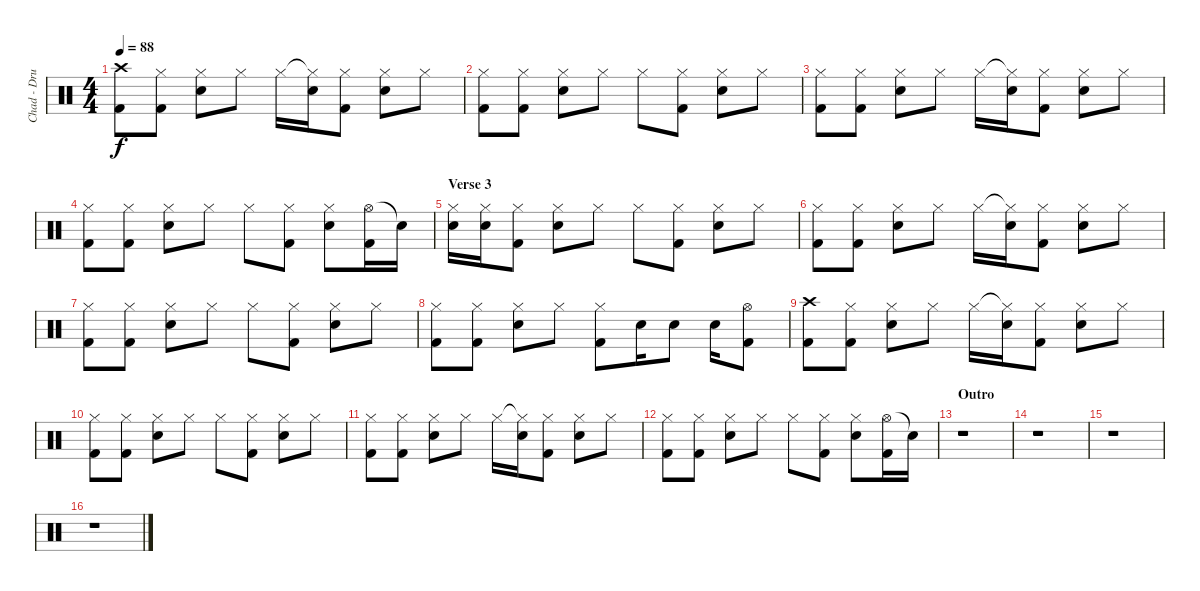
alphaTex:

\track ("Chad - Drums" "Chad - Dru") {instrument percussion}
\staff {score}
\articulation defaults
\ts (4 4)
\tempo 88
\clef neutral
\ks c
("Crash high (hit)" "Kick (hit) 2").8{dy f} ("Hi-Hat (closed)" "Kick (hit) 2").8 ("Hi-Hat (closed)" "Snare (hit) 2").8 "Hi-Hat (closed)".8 "Hi-Hat (closed)".16 ("Hi-Hat (closed)"{t} "Snare (hit) 2").16 ("Hi-Hat (closed)" "Kick (hit) 2").8 ("Hi-Hat (closed)" "Snare (hit) 2").8 "Hi-Hat (closed)".8 |
("Hi-Hat (closed)" "Kick (hit) 2").8 ("Hi-Hat (closed)" "Kick (hit) 2").8 ("Hi-Hat (closed)" "Snare (hit) 2").8 "Hi-Hat (closed)".8 "Hi-Hat (closed)".8 ("Hi-Hat (closed)" "Kick (hit) 2").8 ("Hi-Hat (closed)" "Snare (hit) 2").8 "Hi-Hat (closed)".8 |
("Hi-Hat (closed)" "Kick (hit) 2").8 ("Hi-Hat (closed)" "Kick (hit) 2").8 ("Hi-Hat (closed)" "Snare (hit) 2").8 "Hi-Hat (closed)".8 "Hi-Hat (closed)".16 ("Hi-Hat (closed)"{t} "Snare (hit) 2").16 ("Hi-Hat (closed)" "Kick (hit) 2").8 ("Hi-Hat (closed)" "Snare (hit) 2").8 "Hi-Hat (closed)".8 |
("Hi-Hat (closed)" "Kick (hit) 2").8 ("Hi-Hat (closed)" "Kick (hit) 2").8 ("Hi-Hat (closed)" "Snare (hit) 2").8 "Hi-Hat (closed)".8 "Hi-Hat (closed)".8 ("Hi-Hat (closed)" "Kick (hit) 2").8 ("Hi-Hat (closed)" "Snare (hit) 2").8 ("Hi-Hat (open)" "Kick (hit) 2").16 "Snare (hit)"{t}.16 |
\section ("" "Verse 3")
("Hi-Hat (closed)" "Snare (hit) 2").16 ("Hi-Hat (closed)" "Snare (hit) 2").16 ("Hi-Hat (closed)" "Kick (hit) 2").8 ("Hi-Hat (closed)" "Snare (hit) 2").8 "Hi-Hat (closed)".8 "Hi-Hat (closed)".8 ("Hi-Hat (closed)" "Kick (hit) 2").8 ("Hi-Hat (closed)" "Snare (hit) 2").8 "Hi-Hat (closed)".8 |
("Hi-Hat (closed)" "Kick (hit) 2").8 ("Hi-Hat (closed)" "Kick (hit) 2").8 ("Hi-Hat (closed)" "Snare (hit) 2").8 "Hi-Hat (closed)".8 "Hi-Hat (closed)".16 ("Hi-Hat (closed)"{t} "Snare (hit) 2").16 ("Hi-Hat (closed)" "Kick (hit) 2").8 ("Hi-Hat (closed)" "Snare (hit) 2").8 "Hi-Hat (closed)".8 |
("Hi-Hat (closed)" "Kick (hit) 2").8 ("Hi-Hat (closed)" "Kick (hit) 2").8 ("Hi-Hat (closed)" "Snare (hit) 2").8 "Hi-Hat (closed)".8 "Hi-Hat (closed)".8 ("Hi-Hat (closed)" "Kick (hit) 2").8 ("Hi-Hat (closed)" "Snare (hit) 2").8 "Hi-Hat (closed)".8 |
("Hi-Hat (closed)" "Kick (hit) 2").8 ("Hi-Hat (closed)" "Kick (hit) 2").8 ("Hi-Hat (closed)" "Snare (hit) 2").8 "Hi-Hat (closed)".8 ("Hi-Hat (closed)" "Kick (hit) 2").8 "Snare (hit) 2".16 "Snare (hit) 2".8 "Snare (hit) 2".16 ("Hi-Hat (open)" "Kick (hit) 2").8 |
("Crash high (hit)" "Kick (hit) 2").8 ("Hi-Hat (closed)" "Kick (hit) 2").8 ("Hi-Hat (closed)" "Snare (hit) 2").8 "Hi-Hat (closed)".8 "Hi-Hat (closed)".16 ("Hi-Hat (closed)"{t} "Snare (hit) 2").16 ("Hi-Hat (closed)" "Kick (hit) 2").8 ("Hi-Hat (closed)" "Snare (hit) 2").8 "Hi-Hat (closed)".8 |
("Hi-Hat (closed)" "Kick (hit) 2").8 ("Hi-Hat (closed)" "Kick (hit) 2").8 ("Hi-Hat (closed)" "Snare (hit) 2").8 "Hi-Hat (closed)".8 "Hi-Hat (closed)".8 ("Hi-Hat (closed)" "Kick (hit) 2").8 ("Hi-Hat (closed)" "Snare (hit) 2").8 "Hi-Hat (closed)".8 |
("Hi-Hat (closed)" "Kick (hit) 2").8 ("Hi-Hat (closed)" "Kick (hit) 2").8 ("Hi-Hat (closed)" "Snare (hit) 2").8 "Hi-Hat (closed)".8 "Hi-Hat (closed)".16 ("Hi-Hat (closed)"{t} "Snare (hit) 2").16 ("Hi-Hat (closed)" "Kick (hit) 2").8 ("Hi-Hat (closed)" "Snare (hit) 2").8 "Hi-Hat (closed)".8 |
("Hi-Hat (closed)" "Kick (hit) 2").8 ("Hi-Hat (closed)" "Kick (hit) 2").8 ("Hi-Hat (closed)" "Snare (hit) 2").8 "Hi-Hat (closed)".8 "Hi-Hat (closed)".8 ("Hi-Hat (closed)" "Kick (hit) 2").8 ("Hi-Hat (closed)" "Snare (hit) 2").8 ("Hi-Hat (open)" "Kick (hit) 2").16 "Snare (hit)"{t}.16 |
\section ("" "Outro")
r.1 |
r.1 |
r.1 |
r.1
